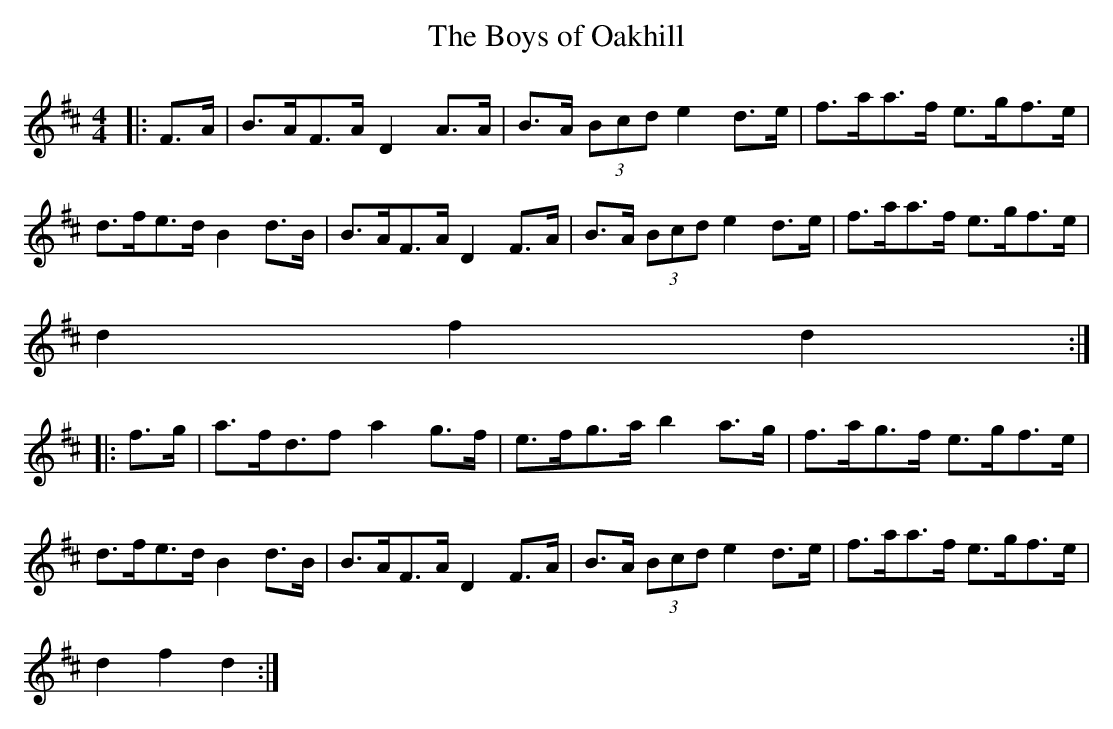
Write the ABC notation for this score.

X:1
T:The Boys of Oakhill
M:4/4
L:1/8
K:D
|:F3/2A/2|B3/2A/2F3/2A/2 D2A3/2A/2|B3/2A/2  (3Bcd e2d3/2e/2|f3/2a/2a3/2f/2 e3/2g/2f3/2e/2|
d3/2f/2e3/2d/2 B2d3/2B/2|B3/2A/2F3/2A/2 D2F3/2A/2|B3/2A/2  (3Bcd e2d3/2e/2|f3/2a/2a3/2f/2 e3/2g/2f3/2e/2|
d2f2d2:|
|:f3/2g/2|a3/2f/2d3/2f a2g3/2f/2|e3/2f/2g3/2a/2 b2a3/2g/2|f3/2a/2g3/2f/2 e3/2g/2f3/2e/2|
d3/2f/2e3/2d/2 B2d3/2B/2|B3/2A/2F3/2A/2 D2F3/2A/2|B3/2A/2  (3Bcd e2d3/2e/2|f3/2a/2a3/2f/2 e3/2g/2f3/2e/2|
d2f2d2:|
